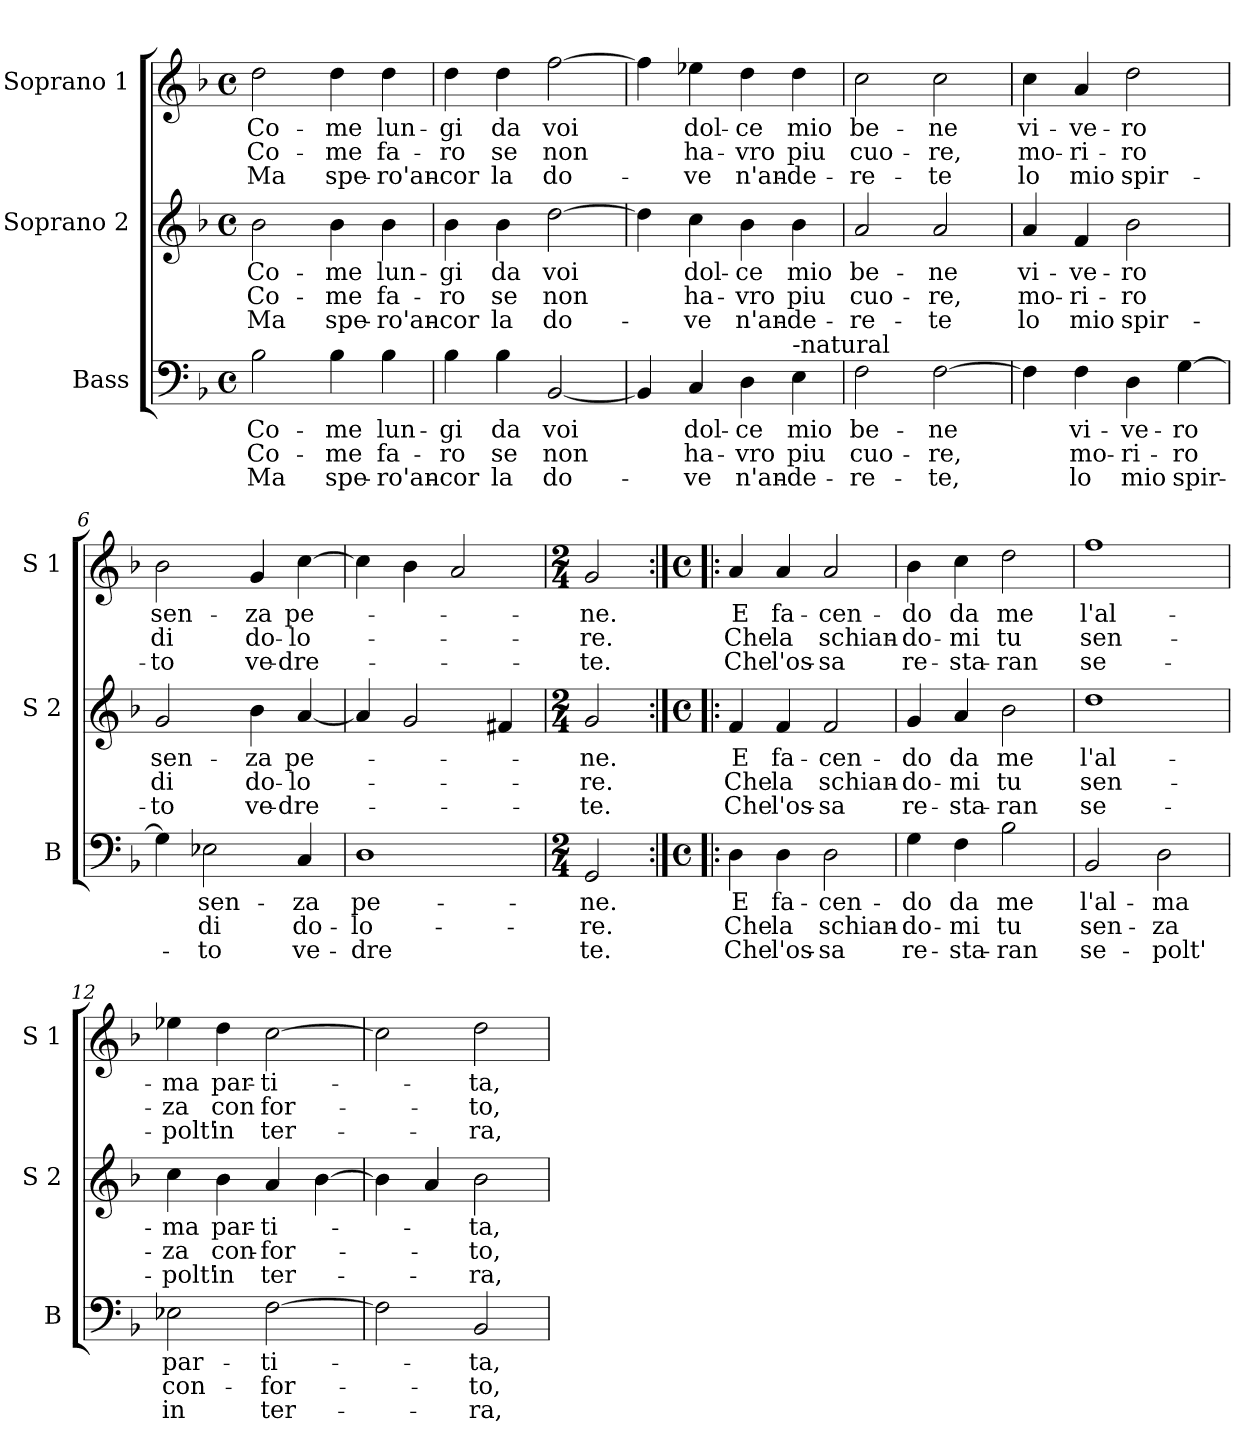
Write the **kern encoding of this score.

**kern	**text	**text	**text	**kern	**text	**text	**text	**kern	**text	**text	**text
*part3	*part3	*part3	*part3	*part2	*part2	*part2	*part2	*part1	*part1	*part1	*part1
*staff3	*staff3	*staff3	*staff3	*staff2	*staff2	*staff2	*staff2	*staff1	*staff1	*staff1	*staff1
*I"Bass	*	*	*	*I"Soprano 2	*	*	*	*I"Soprano 1	*	*	*
*I'B	*	*	*	*I'S 2	*	*	*	*I'S 1	*	*	*
*clefF4	*	*	*	*clefG2	*	*	*	*clefG2	*	*	*
*k[b-]	*	*	*	*k[b-]	*	*	*	*k[b-]	*	*	*
*F:	*	*	*	*F:	*	*	*	*F:	*	*	*
*M4/4	*	*	*	*M4/4	*	*	*	*M4/4	*	*	*
*met(c)	*	*	*	*met(c)	*	*	*	*met(c)	*	*	*
=1	=1	=1	=1	=1	=1	=1	=1	=1	=1	=1	=1
!	!LO:LY:b	!LO:LY:b	!LO:LY:b	!	!LO:LY:b	!LO:LY:b	!LO:LY:b	!	!LO:LY:b	!LO:LY:b	!LO:LY:b
2B-\	Co-	Co-	Ma	2b-\	Co-	Co-	Ma	2dd\	Co-	Co-	Ma
!	!LO:LY:b	!LO:LY:b	!LO:LY:b	!	!LO:LY:b	!LO:LY:b	!LO:LY:b	!	!LO:LY:b	!LO:LY:b	!LO:LY:b
4B-\	-me	-me	spe-	4b-\	-me	-me	spe-	4dd\	-me	-me	spe-
!	!LO:LY:b	!LO:LY:b	!LO:LY:b	!	!LO:LY:b	!LO:LY:b	!LO:LY:b	!	!LO:LY:b	!LO:LY:b	!LO:LY:b
4B-\	lun-	fa-	-ro'an-	4b-\	lun-	fa-	-ro'an-	4dd\	lun-	fa-	-ro'an-
=2	=2	=2	=2	=2	=2	=2	=2	=2	=2	=2	=2
!	!LO:LY:b	!LO:LY:b	!LO:LY:b	!	!LO:LY:b	!LO:LY:b	!LO:LY:b	!	!LO:LY:b	!LO:LY:b	!LO:LY:b
4B-\	-gi	-ro	-cor	4b-\	-gi	-ro	-cor	4dd\	-gi	-ro	-cor
!	!LO:LY:b	!LO:LY:b	!LO:LY:b	!	!LO:LY:b	!LO:LY:b	!LO:LY:b	!	!LO:LY:b	!LO:LY:b	!LO:LY:b
4B-\	da	se	la	4b-\	da	se	la	4dd\	da	se	la
!	!LO:LY:b	!LO:LY:b	!LO:LY:b	!	!LO:LY:b	!LO:LY:b	!LO:LY:b	!	!LO:LY:b	!LO:LY:b	!LO:LY:b
[2BB-/	voi	non	do-	[2dd\	voi	non	do-	[2ff\	voi	non	do-
=3	=3	=3	=3	=3	=3	=3	=3	=3	=3	=3	=3
4BB-/]	.	.	.	4dd\]	.	.	.	4ff\]	.	.	.
!	!LO:LY:b	!LO:LY:b	!LO:LY:b	!	!LO:LY:b	!LO:LY:b	!LO:LY:b	!	!LO:LY:b	!LO:LY:b	!LO:LY:b
4C/	dol-	ha-	-ve	4cc\	dol-	ha-	-ve	4ee-X\	dol-	ha-	-ve
!	!LO:LY:b	!LO:LY:b	!LO:LY:b	!	!LO:LY:b	!LO:LY:b	!LO:LY:b	!	!LO:LY:b	!LO:LY:b	!LO:LY:b
4D\	-ce	-vro	n'an-	4b-\	-ce	-vro	n'an-	4dd\	-ce	-vro	n'an-
!LO:TX:a:t=-natural	!	!	!	!	!	!	!	!	!	!	!
!	!LO:LY:b	!LO:LY:b	!LO:LY:b	!	!LO:LY:b	!LO:LY:b	!LO:LY:b	!	!LO:LY:b	!LO:LY:b	!LO:LY:b
4E\	mio	piu	-de-	4b-\	mio	piu	-de-	4dd\	mio	piu	-de-
=4	=4	=4	=4	=4	=4	=4	=4	=4	=4	=4	=4
!	!LO:LY:b	!LO:LY:b	!LO:LY:b	!	!LO:LY:b	!LO:LY:b	!LO:LY:b	!	!LO:LY:b	!LO:LY:b	!LO:LY:b
2F\	be-	cuo-	-re-	2a/	be-	cuo-	-re-	2cc\	be-	cuo-	-re-
!	!LO:LY:b	!LO:LY:b	!LO:LY:b	!	!LO:LY:b	!LO:LY:b	!LO:LY:b	!	!LO:LY:b	!LO:LY:b	!LO:LY:b
[2F\	-ne	-re,	-te,	2a/	-ne	-re,	-te	2cc\	-ne	-re,	-te
=5	=5	=5	=5	=5	=5	=5	=5	=5	=5	=5	=5
!	!	!	!	!	!LO:LY:b	!LO:LY:b	!LO:LY:b	!	!LO:LY:b	!LO:LY:b	!LO:LY:b
4F\]	.	.	.	4a/	vi-	mo-	lo	4cc\	vi-	mo-	lo
!	!LO:LY:b	!LO:LY:b	!LO:LY:b	!	!LO:LY:b	!LO:LY:b	!LO:LY:b	!	!LO:LY:b	!LO:LY:b	!LO:LY:b
4F\	vi-	mo-	lo	4f/	-ve-	-ri-	mio	4a/	-ve-	-ri-	mio
!	!LO:LY:b	!LO:LY:b	!LO:LY:b	!	!LO:LY:b	!LO:LY:b	!LO:LY:b	!	!LO:LY:b	!LO:LY:b	!LO:LY:b
4D\	-ve-	-ri-	mio	2b-\	-ro	-ro	spir-	2dd\	-ro	-ro	spir-
!	!LO:LY:b	!LO:LY:b	!LO:LY:b	!	!	!	!	!	!	!	!
[4G\	-ro	-ro	spir-	.	.	.	.	.	.	.	.
=6	=6	=6	=6	=6	=6	=6	=6	=6	=6	=6	=6
!	!	!	!	!	!LO:LY:b	!LO:LY:b	!LO:LY:b	!	!LO:LY:b	!LO:LY:b	!LO:LY:b
4G\]	.	.	.	2g/	sen-	di	-to	2b-\	sen-	di	-to
!	!LO:LY:b	!LO:LY:b	!LO:LY:b	!	!	!	!	!	!	!	!
2E-X\	sen-	di	-to	.	.	.	.	.	.	.	.
!	!	!	!	!	!LO:LY:b	!LO:LY:b	!LO:LY:b	!	!LO:LY:b	!LO:LY:b	!LO:LY:b
.	.	.	.	4b-\	-za	do-	ve-	4g/	-za	do-	ve-
!	!LO:LY:b	!LO:LY:b	!LO:LY:b	!	!LO:LY:b	!LO:LY:b	!LO:LY:b	!	!LO:LY:b	!LO:LY:b	!LO:LY:b
4C/	-za	do-	ve-	[4a/	pe-	-lo-	-dre-	[4cc\	pe-	-lo-	-dre-
!!LO:LB:g=z
=7	=7	=7	=7	=7	=7	=7	=7	=7	=7	=7	=7
!	!LO:LY:b	!LO:LY:b	!LO:LY:b	!	!	!	!	!	!	!	!
1D	pe-	-lo-	-dre	4a/]	.	.	.	4cc\]	.	.	.
.	.	.	.	2g/	.	.	.	4b-\	.	.	.
.	.	.	.	.	.	.	.	2a/	.	.	.
.	.	.	.	4f#X/	.	.	.	.	.	.	.
=8	=8	=8	=8	=8	=8	=8	=8	=8	=8	=8	=8
*M2/4	*	*	*	*M2/4	*	*	*	*M2/4	*	*	*
!	!LO:LY:b	!LO:LY:b	!LO:LY:b	!	!LO:LY:b	!LO:LY:b	!LO:LY:b	!	!LO:LY:b	!LO:LY:b	!LO:LY:b
2GG/	-ne.	-re.	te.	2g/	-ne.	-re.	-te.	2g/	-ne.	-re.	-te.
=9:|!|:	=9:|!|:	=9:|!|:	=9:|!|:	=9:|!|:	=9:|!|:	=9:|!|:	=9:|!|:	=9:|!|:	=9:|!|:	=9:|!|:	=9:|!|:
*M4/4	*	*	*	*M4/4	*	*	*	*M4/4	*	*	*
*met(c)	*	*	*	*met(c)	*	*	*	*met(c)	*	*	*
!	!LO:LY:b	!LO:LY:b	!LO:LY:b	!	!LO:LY:b	!LO:LY:b	!LO:LY:b	!	!LO:LY:b	!LO:LY:b	!LO:LY:b
4D\	E	Che	Che	4f/	E	Che	Che	4a/	E	Che	Che
!	!LO:LY:b	!LO:LY:b	!LO:LY:b	!	!LO:LY:b	!LO:LY:b	!LO:LY:b	!	!LO:LY:b	!LO:LY:b	!LO:LY:b
4D\	fa-	la	l'os-	4f/	fa-	la	l'os-	4a/	fa-	la	l'os-
!	!LO:LY:b	!LO:LY:b	!LO:LY:b	!	!LO:LY:b	!LO:LY:b	!LO:LY:b	!	!LO:LY:b	!LO:LY:b	!LO:LY:b
2D\	-cen-	schian-	-sa	2f/	-cen-	schian-	-sa	2a/	-cen-	schian-	-sa
=10	=10	=10	=10	=10	=10	=10	=10	=10	=10	=10	=10
!	!LO:LY:b	!LO:LY:b	!LO:LY:b	!	!LO:LY:b	!LO:LY:b	!LO:LY:b	!	!LO:LY:b	!LO:LY:b	!LO:LY:b
4G\	-do	-do-	re-	4g/	-do	-do-	re-	4b-\	-do	-do-	re-
!	!LO:LY:b	!LO:LY:b	!LO:LY:b	!	!LO:LY:b	!LO:LY:b	!LO:LY:b	!	!LO:LY:b	!LO:LY:b	!LO:LY:b
4F\	da	-mi	-sta-	4a/	da	-mi	-sta-	4cc\	da	-mi	-sta-
!	!LO:LY:b	!LO:LY:b	!LO:LY:b	!	!LO:LY:b	!LO:LY:b	!LO:LY:b	!	!LO:LY:b	!LO:LY:b	!LO:LY:b
2B-\	me	tu	-ran	2b-\	me	tu	-ran	2dd\	me	tu	-ran
=11	=11	=11	=11	=11	=11	=11	=11	=11	=11	=11	=11
!	!LO:LY:b	!LO:LY:b	!LO:LY:b	!	!LO:LY:b	!LO:LY:b	!LO:LY:b	!	!LO:LY:b	!LO:LY:b	!LO:LY:b
2BB-/	l'al-	sen-	se-	1dd	l'al-	sen-	se-	1ff	l'al-	sen-	se-
!	!LO:LY:b	!LO:LY:b	!LO:LY:b	!	!	!	!	!	!	!	!
2D\	-ma	-za	-polt'	.	.	.	.	.	.	.	.
=12	=12	=12	=12	=12	=12	=12	=12	=12	=12	=12	=12
!	!LO:LY:b	!LO:LY:b	!LO:LY:b	!	!LO:LY:b	!LO:LY:b	!LO:LY:b	!	!LO:LY:b	!LO:LY:b	!LO:LY:b
2E-X\	par-	con-	in	4cc\	-ma	-za	-polt'	4ee-X\	-ma	-za	-polt'
!	!	!	!	!	!LO:LY:b	!LO:LY:b	!LO:LY:b	!	!LO:LY:b	!LO:LY:b	!LO:LY:b
.	.	.	.	4b-\	par-	con-	in	4dd\	par-	con	in
!	!LO:LY:b	!LO:LY:b	!LO:LY:b	!	!LO:LY:b	!LO:LY:b	!LO:LY:b	!	!LO:LY:b	!LO:LY:b	!LO:LY:b
[2F\	-ti-	-for-	ter-	4a/	-ti-	-for-	ter-	[2cc\	-ti-	for-	ter-
.	.	.	.	[4b-\	.	.	.	.	.	.	.
!!LO:PB:g=z
=13	=13	=13	=13	=13	=13	=13	=13	=13	=13	=13	=13
2F\]	.	.	.	4b-\]	.	.	.	2cc\]	.	.	.
.	.	.	.	4a/	.	.	.	.	.	.	.
!	!LO:LY:b	!LO:LY:b	!LO:LY:b	!	!LO:LY:b	!LO:LY:b	!LO:LY:b	!	!LO:LY:b	!LO:LY:b	!LO:LY:b
2BB-/	-ta,	-to,	-ra,	2b-\	-ta,	-to,	-ra,	2dd\	-ta,	-to,	-ra,
=	=	=	=	=	=	=	=	=	=	=	=
*-	*-	*-	*-	*-	*-	*-	*-	*-	*-	*-	*-
